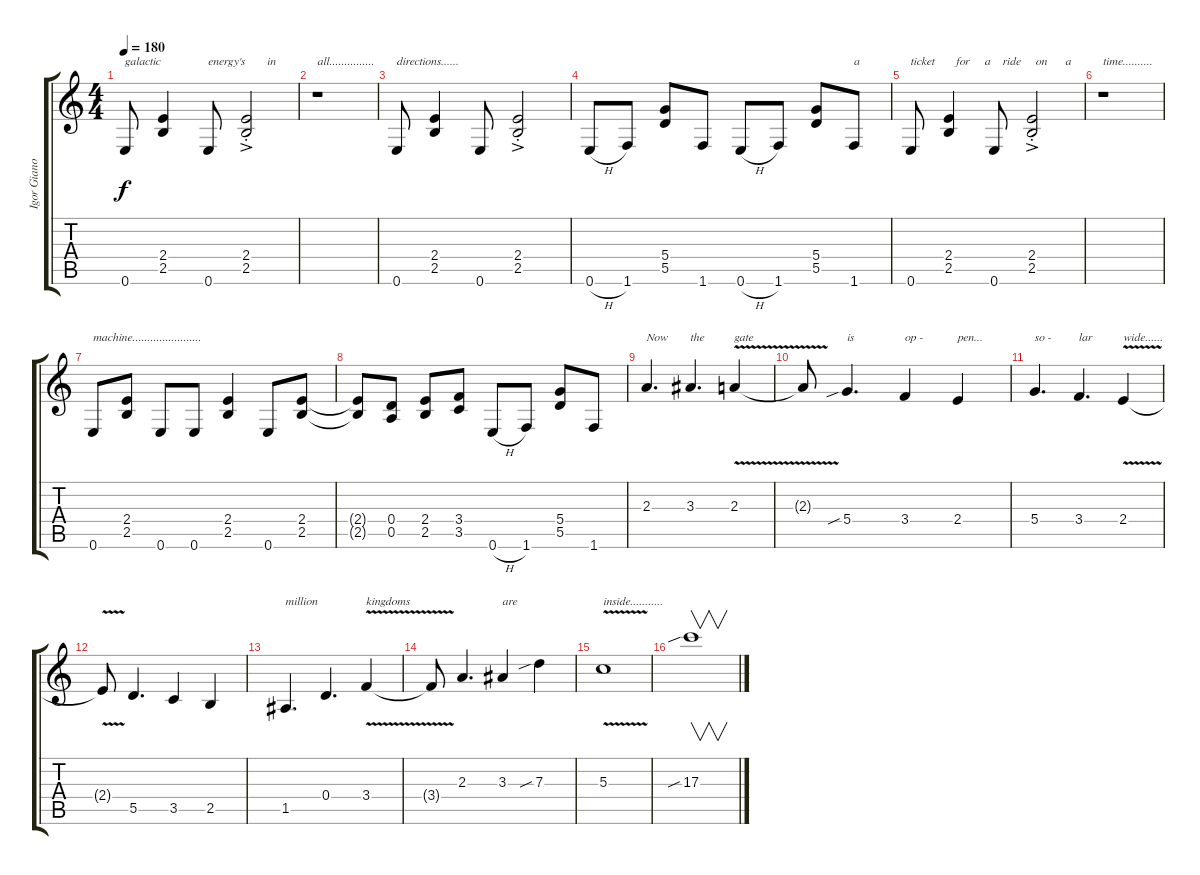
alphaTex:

\track ("Igor Gianola" "Igor Giano") {instrument distortionguitar}
\staff {score tabs}
\tuning (E4 B3 G3 D3 A2 E2) {hide}
\ts (4 4)
\tempo 180
\clef g2
\ks c
0.6.8{txt "galactic      " dy f} (2.4 2.5).4 0.6.8{txt "energy's"} (2.4{ac st} 2.5{ac st}).2{txt "       in"} |
r.1{txt "all..............."} |
0.6.8{txt "directions......"} (2.4 2.5).4 0.6.8 (2.4{ac st} 2.5{ac st}).2 |
0.6{h}.8 1.6.8 (5.4 5.5).8 1.6.8 0.6{h}.8 1.6.8 (5.4 5.5).8 1.6.8{txt "a"} |
0.6.8{txt "ticket       for     a    ride     on      a  "} (2.4 2.5).4 0.6.8 (2.4{ac st} 2.5{ac st}).2 |
r.1{txt "time.........."} |
0.6.8{txt "machine......................."} (2.4 2.5).8 0.6.8 0.6.8 (2.4 2.5).4 0.6.8 (2.4 2.5).8 |
(2.4{t} 2.5{t}).8 (0.4 0.5).8 (2.4 2.5).8 (3.4 3.5).8 0.6{h}.8 1.6.8 (5.4 5.5).8 1.6.8 |
2.3.4{d txt "Now"} 3.3.4{d txt "the"} 2.3{v}.4{txt "gate"} |
2.3{v t}.8 5.4{sib}.4{d txt "is"} 3.4.4{txt "op -"} 2.4.4{txt "pen..."} |
5.4.4{d txt "so -"} 3.4.4{d txt "lar"} 2.4{v}.4{txt "wide......"} |
2.4{t}.8 5.5.4{d} 3.5.4 2.5.4 |
1.5.4{d txt "million"} 0.4.4{d} 3.4{v}.4{txt "kingdoms"} |
3.4{t}.8 2.3.4{d} 3.3.4{txt "are"} 7.3{sib}.4 |
5.3{v}.1{txt "inside..........."} |
17.3{sib}.1{v}
